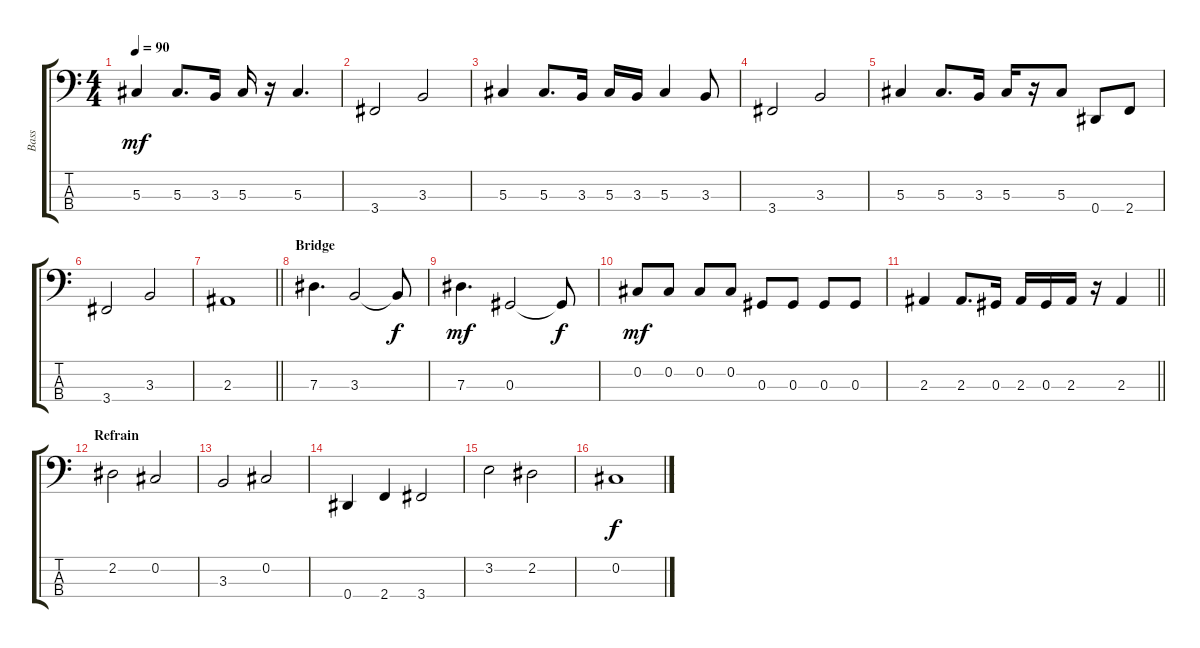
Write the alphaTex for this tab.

\track ("Bass" "Bass") {instrument electricbassfinger}
\staff {score tabs}
\tuning (Gb2 Db2 Ab1 Eb1) {hide}
\ts (4 4)
\tempo 90
\clef f4
\ks c
5.3.4{dy mf} 5.3.8{d} 3.3.16 5.3.16 r.16 5.3.4{d} |
3.4.2 3.3.2 |
5.3.4 5.3.8{d} 3.3.16 5.3.16 3.3.16 5.3.4 3.3.8 |
3.4.2 3.3.2 |
5.3.4 5.3.8{d} 3.3.16 5.3.16 r.16 5.3.8 0.4.8 2.4.8 |
3.4.2 3.3.2 |
\barLineRight lightlight
2.3.1 |
\section ("" "Bridge")
7.3.4{d} 3.3.2 3.3{t}.8{dy f} |
7.3.4{d dy mf} 0.3.2 0.3{t}.8{dy f} |
0.2.8{dy mf} 0.2.8 0.2.8 0.2.8 0.3.8 0.3.8 0.3.8 0.3.8 |
\barLineRight lightlight
2.3.4 2.3.8{d} 0.3.16 2.3.16 0.3.16 2.3.16 r.16 2.3.4 |
\section ("" "Refrain")
2.2.2 0.2.2 |
3.3.2 0.2.2 |
0.4.4 2.4.4 3.4.2 |
3.2.2 2.2.2 |
0.2.1{dy f}
